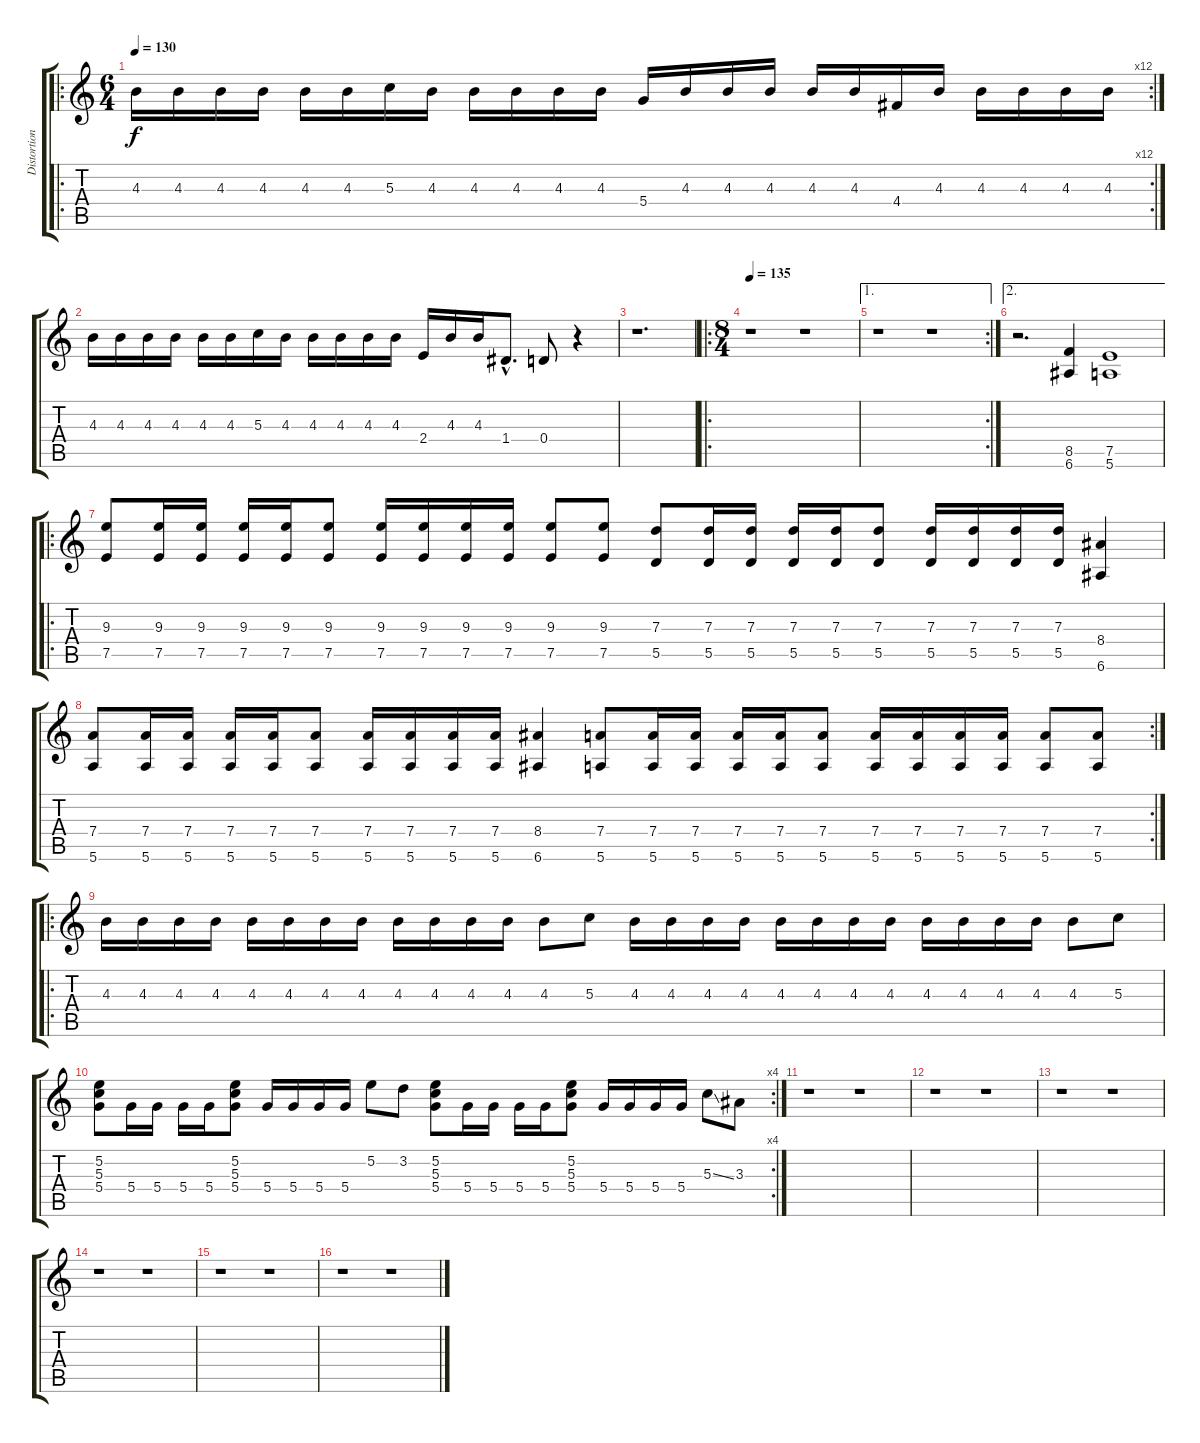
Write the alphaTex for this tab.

\track ("Distortion Gtr2" "Distortion") {instrument distortionguitar}
\staff {score tabs}
\tuning (E4 B3 G3 D3 A2 E2) {hide}
\ro
\rc 12
\ts (6 4)
\tempo 130
\clef g2
\ks c
4.3.16{dy f} 4.3.16 4.3.16 4.3.16 4.3.16 4.3.16 5.3.16 4.3.16 4.3.16 4.3.16 4.3.16 4.3.16 5.4.16 4.3.16 4.3.16 4.3.16 4.3.16 4.3.16 4.4.16 4.3.16 4.3.16 4.3.16 4.3.16 4.3.16 |
4.3.16 4.3.16 4.3.16 4.3.16 4.3.16 4.3.16 5.3.16 4.3.16 4.3.16 4.3.16 4.3.16 4.3.16 2.4.16 4.3.16 4.3.16 1.4{hac}.8{d} 0.4.8 r.4 |
r.1{d} |
\ro
\ts (8 4)
\tempo 135
r.1 r.1 |
\ae 1
\rc 2
r.1 r.1 |
\ae 2
r.2{d} (8.5 6.6).4 (7.5 5.6).1 |
\ro
(9.3 7.5).8 (9.3 7.5).16 (9.3 7.5).16 (9.3 7.5).16 (9.3 7.5).16 (9.3 7.5).8 (9.3 7.5).16 (9.3 7.5).16 (9.3 7.5).16 (9.3 7.5).16 (9.3 7.5).8 (9.3 7.5).8 (7.3 5.5).8 (7.3 5.5).16 (7.3 5.5).16 (7.3 5.5).16 (7.3 5.5).16 (7.3 5.5).8 (7.3 5.5).16 (7.3 5.5).16 (7.3 5.5).16 (7.3 5.5).16 (8.4 6.6).4 |
\rc 2
(7.4 5.6).8 (7.4 5.6).16 (7.4 5.6).16 (7.4 5.6).16 (7.4 5.6).16 (7.4 5.6).8 (7.4 5.6).16 (7.4 5.6).16 (7.4 5.6).16 (7.4 5.6).16 (8.4 6.6).4 (7.4 5.6).8 (7.4 5.6).16 (7.4 5.6).16 (7.4 5.6).16 (7.4 5.6).16 (7.4 5.6).8 (7.4 5.6).16 (7.4 5.6).16 (7.4 5.6).16 (7.4 5.6).16 (7.4 5.6).8 (7.4 5.6).8 |
\ro
4.3.16 4.3.16 4.3.16 4.3.16 4.3.16 4.3.16 4.3.16 4.3.16 4.3.16 4.3.16 4.3.16 4.3.16 4.3.8 5.3.8 4.3.16 4.3.16 4.3.16 4.3.16 4.3.16 4.3.16 4.3.16 4.3.16 4.3.16 4.3.16 4.3.16 4.3.16 4.3.8 5.3.8 |
\rc 4
(5.2 5.3 5.4).8 5.4.16 5.4.16 5.4.16 5.4.16 (5.2 5.3 5.4).8 5.4.16 5.4.16 5.4.16 5.4.16 5.2.8 3.2.8 (5.2 5.3 5.4).8 5.4.16 5.4.16 5.4.16 5.4.16 (5.2 5.3 5.4).8 5.4.16 5.4.16 5.4.16 5.4.16 5.3{ss}.8 3.3.8 |
r.1 r.1 |
r.1 r.1 |
r.1 r.1 |
r.1 r.1 |
r.1 r.1 |
r.1 r.1
